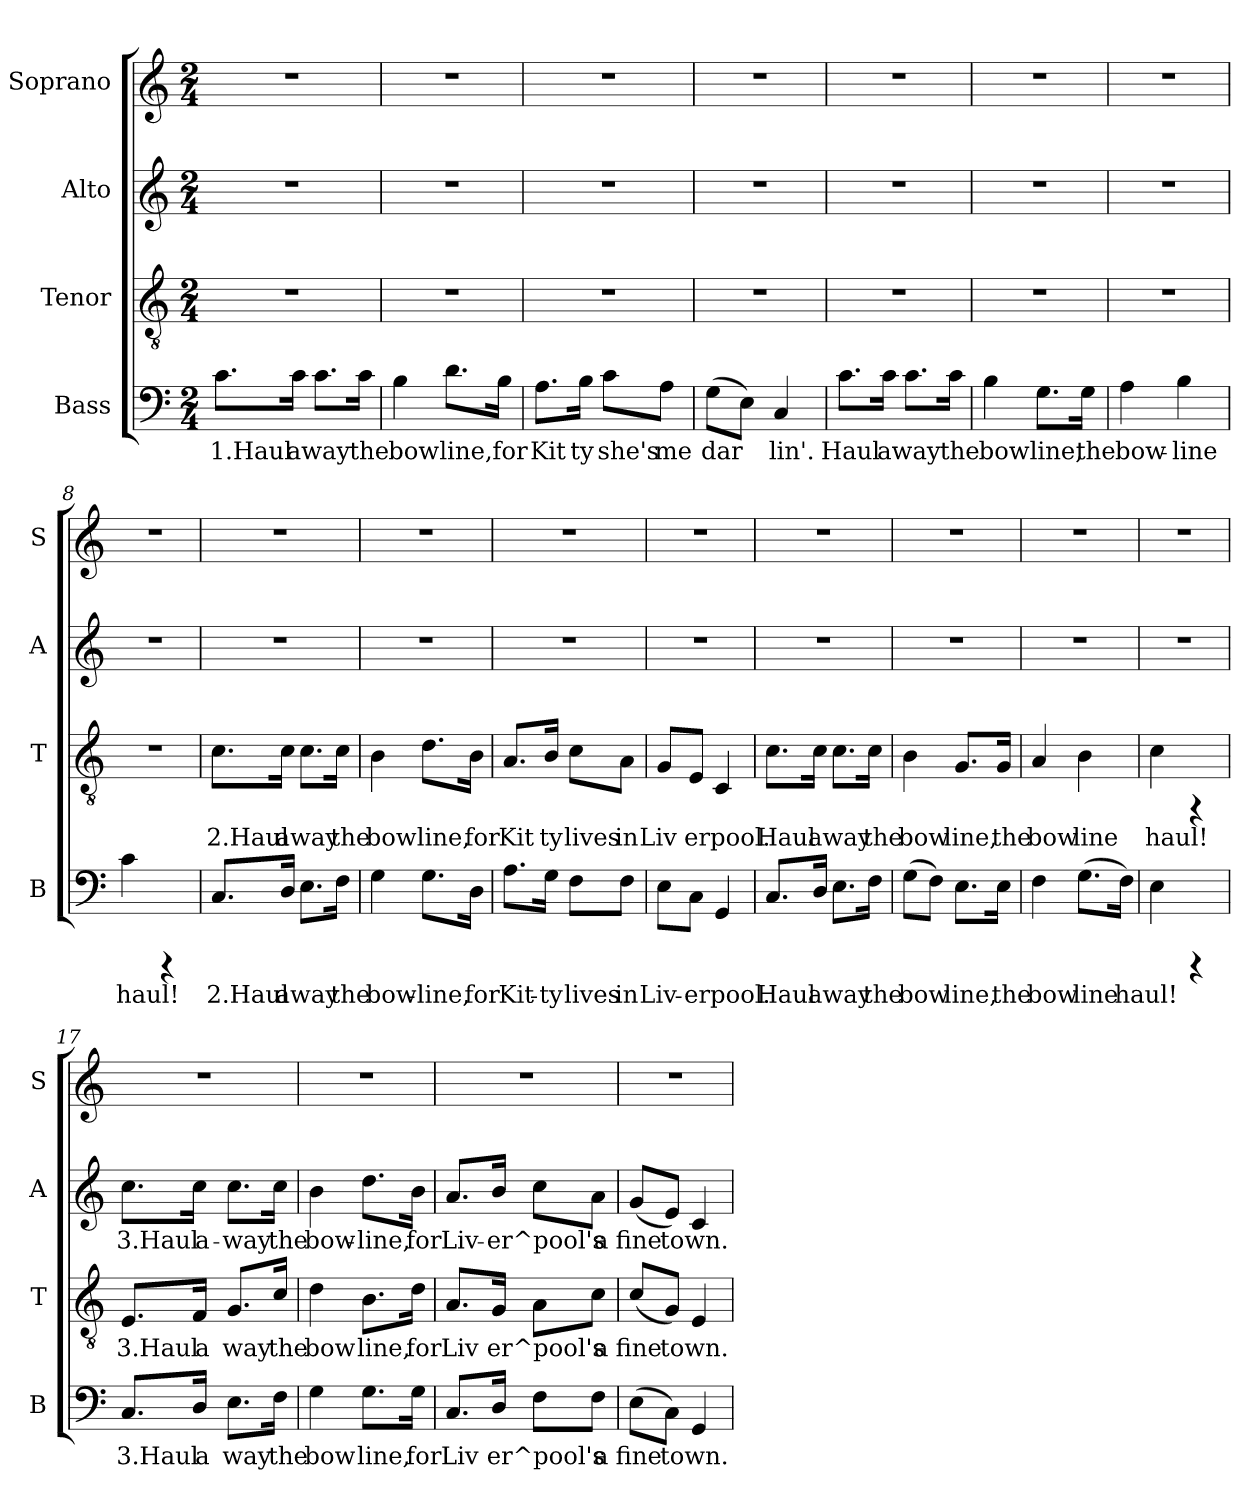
**kern	**text	**kern	**text	**kern	**text	**kern
*part4	*part4	*part3	*part3	*part2	*part2	*part1
*staff4	*staff4	*staff3	*staff3	*staff2	*staff2	*staff1
*I"Bass	*	*I"Tenor	*	*I"Alto	*	*I"Soprano
*I'B	*	*I'T	*	*I'A	*	*I'S
!!LO:PB:g=z
*stria5	*	*stria5	*	*stria5	*	*stria5
*clefF4	*	*clefGv2	*	*clefG2	*	*clefG2
*k[]	*	*k[]	*	*k[]	*	*k[]
*C:	*	*C:	*	*C:	*	*C:
*M2/4	*	*M2/4	*	*M2/4	*	*M2/4
=1	=1	=1	=1	=1	=1	=1
!	!LO:LY:b:rj	!	!	!	!	!
8.c\L	1.Haul	2r	.	2r	.	2r
!	!LO:LY:b:rj	!	!	!	!	!
16c\J	away	.	.	.	.	.
!	!LO:LY:b:rj	!	!	!	!	!
8.c\L	.	.	.	.	.	.
!	!LO:LY:b:rj	!	!	!	!	!
16c\J	the	.	.	.	.	.
=2	=2	=2	=2	=2	=2	=2
!	!LO:LY:b:rj	!	!	!	!	!
4B\	bow	2r	.	2r	.	2r
!	!LO:LY:b:rj	!	!	!	!	!
8.d\L	line,	.	.	.	.	.
!	!LO:LY:b:rj	!	!	!	!	!
16B\J	for	.	.	.	.	.
=3	=3	=3	=3	=3	=3	=3
!	!LO:LY:b:rj	!	!	!	!	!
8.A\L	Kit	2r	.	2r	.	2r
!	!LO:LY:b:rj	!	!	!	!	!
16B\J	ty	.	.	.	.	.
!	!LO:LY:b:rj	!	!	!	!	!
8c\L	she's	.	.	.	.	.
!	!LO:LY:b:rj	!	!	!	!	!
8A\J	me	.	.	.	.	.
=4	=4	=4	=4	=4	=4	=4
!	!LO:LY:b:rj	!	!	!	!	!
(>8G\L	dar	2r	.	2r	.	2r
!	!LO:LY:b:rj	!	!	!	!	!
8E\J)	.	.	.	.	.	.
!	!LO:LY:b:rj	!	!	!	!	!
4C/	lin'.	.	.	.	.	.
=5	=5	=5	=5	=5	=5	=5
!	!LO:LY:b:rj	!	!	!	!	!
8.c\L	Haul	2r	.	2r	.	2r
!	!LO:LY:b:rj	!	!	!	!	!
16c\J	away	.	.	.	.	.
!	!LO:LY:b:rj	!	!	!	!	!
8.c\L	.	.	.	.	.	.
!	!LO:LY:b:rj	!	!	!	!	!
16c\J	the	.	.	.	.	.
=6	=6	=6	=6	=6	=6	=6
!	!LO:LY:b:rj	!	!	!	!	!
4B\	bowline,	2r	.	2r	.	2r
!	!LO:LY:b:rj	!	!	!	!	!
8.G\L	.	.	.	.	.	.
!	!LO:LY:b:rj	!	!	!	!	!
16G\J	the	.	.	.	.	.
!!LO:LB:g=z
=7	=7	=7	=7	=7	=7	=7
!	!LO:LY:b:rj	!	!	!	!	!
4A\	bow-	2r	.	2r	.	2r
!	!LO:LY:b:rj	!	!	!	!	!
4B\	-line	.	.	.	.	.
=8	=8	=8	=8	=8	=8	=8
!	!LO:LY:b:rj	!	!	!	!	!
4c\	haul!	2r	.	2r	.	2r
4rCCC	.	.	.	.	.	.
=9	=9	=9	=9	=9	=9	=9
!	!LO:LY:b:rj	!	!LO:LY:b:rj	!	!	!
8.C/L	2.Haul	8.c\L	2.Haul	2r	.	2r
!	!LO:LY:b:rj	!	!LO:LY:b:rj	!	!	!
16D/J	away	16c\J	away	.	.	.
!	!LO:LY:b:rj	!	!LO:LY:b:rj	!	!	!
8.E\L	.	8.c\L	.	.	.	.
!	!LO:LY:b:rj	!	!LO:LY:b:rj	!	!	!
16F\J	the	16c\J	the	.	.	.
=10	=10	=10	=10	=10	=10	=10
!	!LO:LY:b:rj	!	!LO:LY:b:rj	!	!	!
4G\	bow-	4B\	bow	2r	.	2r
!	!LO:LY:b:rj	!	!LO:LY:b:rj	!	!	!
8.G\L	-line,	8.d\L	line,	.	.	.
!	!LO:LY:b:rj	!	!LO:LY:b:rj	!	!	!
16D\J	for	16B\J	for	.	.	.
=11	=11	=11	=11	=11	=11	=11
!	!LO:LY:b:rj	!	!LO:LY:b:rj	!	!	!
8.A\L	Kit-	8.A/L	Kit	2r	.	2r
!	!LO:LY:b:rj	!	!LO:LY:b:rj	!	!	!
16G\J	-ty	16B/J	ty	.	.	.
!	!LO:LY:b:rj	!	!LO:LY:b:rj	!	!	!
8F\L	lives	8c\L	lives	.	.	.
!	!LO:LY:b:rj	!	!LO:LY:b:rj	!	!	!
8F\J	in	8A\J	in	.	.	.
=12	=12	=12	=12	=12	=12	=12
!	!LO:LY:b:rj	!	!LO:LY:b:rj	!	!	!
8E\L	Liv-	8G/L	Liv	2r	.	2r
!	!LO:LY:b:rj	!	!LO:LY:b:rj	!	!	!
8C\J	-erpool.	8E/J	erpool.	.	.	.
!	!LO:LY:b:rj	!	!LO:LY:b:rj	!	!	!
4GG/	.	4C/	.	.	.	.
=13	=13	=13	=13	=13	=13	=13
!	!LO:LY:b:rj	!	!LO:LY:b:rj	!	!	!
8.C/L	Haul	8.c\L	Haul	2r	.	2r
!	!LO:LY:b:rj	!	!LO:LY:b:rj	!	!	!
16D/J	away	16c\J	away	.	.	.
!	!LO:LY:b:rj	!	!LO:LY:b:rj	!	!	!
8.E\L	.	8.c\L	.	.	.	.
!	!LO:LY:b:rj	!	!LO:LY:b:rj	!	!	!
16F\J	the	16c\J	the	.	.	.
!!LO:LB:g=z
=14	=14	=14	=14	=14	=14	=14
!	!LO:LY:b:rj	!	!LO:LY:b:rj	!	!	!
(>8G\L	bow	4B\	bow	2r	.	2r
!	!LO:LY:b:rj	!	!	!	!	!
8F\J)	.	.	.	.	.	.
!	!LO:LY:b:rj	!	!LO:LY:b:rj	!	!	!
8.E\L	line,	8.G/L	line,	.	.	.
!	!LO:LY:b:rj	!	!LO:LY:b:rj	!	!	!
16E\J	the	16G/J	the	.	.	.
=15	=15	=15	=15	=15	=15	=15
!	!LO:LY:b:rj	!	!LO:LY:b:rj	!	!	!
4F\	bow	4A/	bow	2r	.	2r
!	!LO:LY:b:rj	!	!LO:LY:b:rj	!	!	!
(>8.G\L	line	4B\	line	.	.	.
!	!LO:LY:b:rj	!	!	!	!	!
16F\J)	haul!	.	.	.	.	.
=16	=16	=16	=16	=16	=16	=16
!	!LO:LY:b:rj	!	!LO:LY:b:rj	!	!	!
4E\	.	4c\	haul!	2r	.	2r
4rCCC	.	4rFF	.	.	.	.
=17	=17	=17	=17	=17	=17	=17
!	!LO:LY:b:rj	!	!LO:LY:b:rj	!	!LO:LY:b:rj	!
8.C/L	3.Haul	8.E/L	3.Haul	8.cc\L	3.Haul	2r
!	!LO:LY:b:rj	!	!LO:LY:b:rj	!	!LO:LY:b:rj	!
16D/J	a	16F/J	a	16cc\J	a-	.
!	!LO:LY:b:rj	!	!LO:LY:b:rj	!	!LO:LY:b:rj	!
8.E\L	way	8.G/L	way	8.cc\L	-way	.
!	!LO:LY:b:rj	!	!LO:LY:b:rj	!	!LO:LY:b:rj	!
16F\J	the	16c/J	the	16cc\J	the	.
=18	=18	=18	=18	=18	=18	=18
!	!LO:LY:b:rj	!	!LO:LY:b:rj	!	!LO:LY:b:rj	!
4G\	bow	4d\	bow	4b\	bow-	2r
!	!LO:LY:b:rj	!	!LO:LY:b:rj	!	!LO:LY:b:rj	!
8.G\L	line,	8.B\L	line,	8.dd\L	-line,	.
!	!LO:LY:b:rj	!	!LO:LY:b:rj	!	!LO:LY:b:rj	!
16G\J	for	16d\J	for	16b\J	for	.
=19	=19	=19	=19	=19	=19	=19
!	!LO:LY:b:rj	!	!LO:LY:b:rj	!	!LO:LY:b:rj	!
8.C/L	Liv	8.A/L	Liv	8.a/L	Liv-	2r
!	!LO:LY:b:rj	!	!LO:LY:b:rj	!	!LO:LY:b:rj	!
16D/J	er^pool's	16G/J	er^pool's	16b/J	-er^pool's-	.
!	!LO:LY:b:rj	!	!LO:LY:b:rj	!	!LO:LY:b:rj	!
8F\L	.	8A\L	.	8cc\L	--	.
!	!LO:LY:b:rj	!	!LO:LY:b:rj	!	!LO:LY:b:rj	!
8F\J	a	8c\J	a	8a\J	-a	.
!!LO:PB:g=z
=20	=20	=20	=20	=20	=20	=20
!	!LO:LY:b:rj	!	!LO:LY:b:rj	!	!LO:LY:b:rj	!
(>8E\L	fine	(<8c/L	fine	(<8g/L	fine	2r
!	!LO:LY:b:rj	!	!LO:LY:b:rj	!	!LO:LY:b:rj	!
8C\J)	town.	8G/J)	town.	8e/J)	town.	.
!	!LO:LY:b:rj	!	!LO:LY:b:rj	!	!LO:LY:b:rj	!
4GG/	.	4E/	.	4c/	.	.
=	=	=	=	=	=	=
*-	*-	*-	*-	*-	*-	*-
